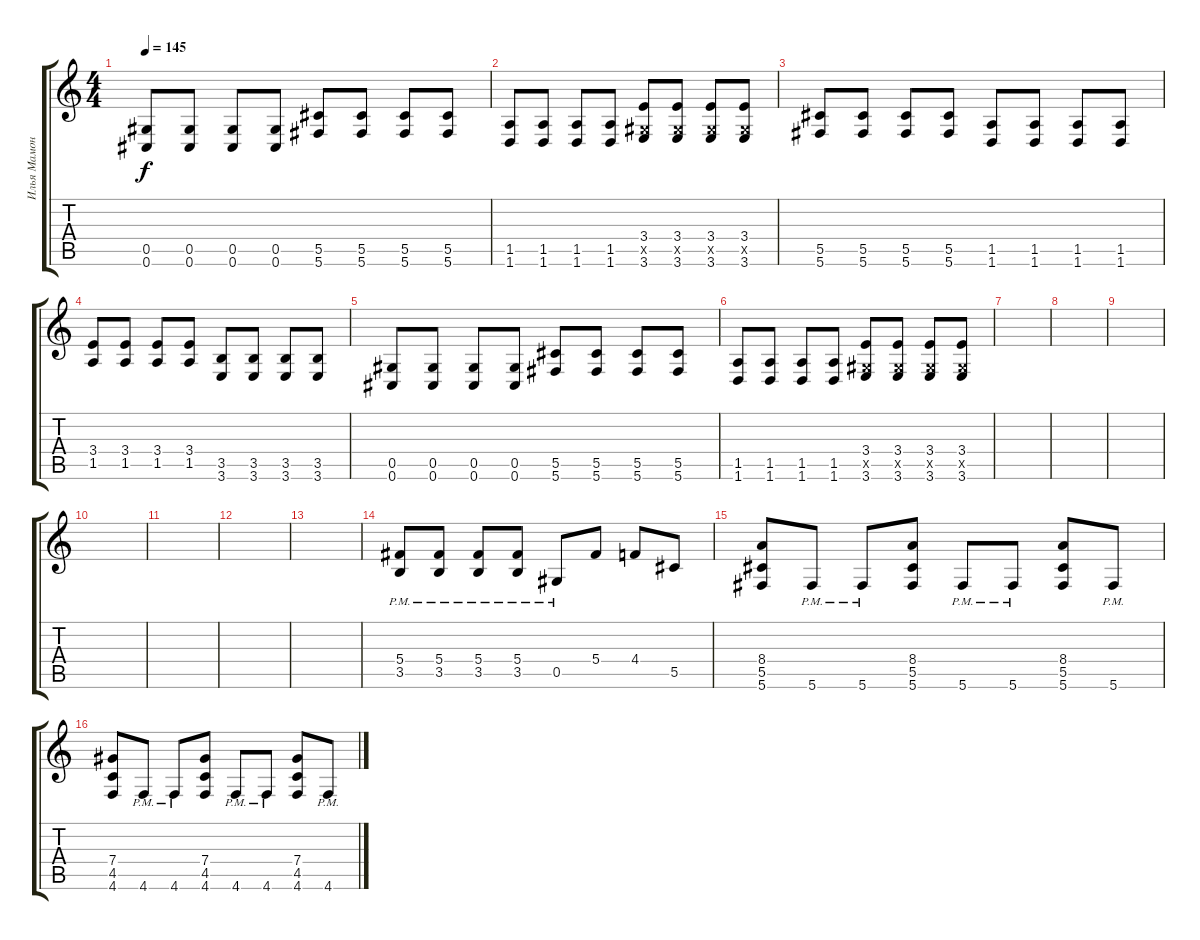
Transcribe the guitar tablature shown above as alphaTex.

\track ("Илья Мамонтов" "Илья Мамон") {instrument distortionguitar}
\staff {score tabs}
\tuning (Eb4 Bb3 Gb3 Db3 Ab2 Db2) {hide}
\ts (4 4)
\tempo 145
\clef g2
\ks c
(0.5 0.6).8{dy f} (0.5 0.6).8 (0.5 0.6).8 (0.5 0.6).8 (5.5 5.6).8 (5.5 5.6).8 (5.5 5.6).8 (5.5 5.6).8 |
(1.5 1.6).8 (1.5 1.6).8 (1.5 1.6).8 (1.5 1.6).8 (3.4 0.5{x} 3.6).8 (3.4 0.5{x} 3.6).8 (3.4 0.5{x} 3.6).8 (3.4 0.5{x} 3.6).8 |
(5.5 5.6).8 (5.5 5.6).8 (5.5 5.6).8 (5.5 5.6).8 (1.5 1.6).8 (1.5 1.6).8 (1.5 1.6).8 (1.5 1.6).8 |
(3.4 1.5).8 (3.4 1.5).8 (3.4 1.5).8 (3.4 1.5).8 (3.5 3.6).8 (3.5 3.6).8 (3.5 3.6).8 (3.5 3.6).8 |
(0.5 0.6).8 (0.5 0.6).8 (0.5 0.6).8 (0.5 0.6).8 (5.5 5.6).8 (5.5 5.6).8 (5.5 5.6).8 (5.5 5.6).8 |
(1.5 1.6).8 (1.5 1.6).8 (1.5 1.6).8 (1.5 1.6).8 (3.4 0.5{x} 3.6).8 (3.4 0.5{x} 3.6).8 (3.4 0.5{x} 3.6).8 (3.4 0.5{x} 3.6).8 |
|
|
|
|
|
|
|
(5.4{pm} 3.5{pm}).8 (5.4{pm} 3.5{pm}).8 (5.4{pm} 3.5{pm}).8 (5.4{pm} 3.5{pm}).8 0.5{pm}.8 5.4.8 4.4.8 5.5.8 |
(8.4 5.5 5.6).8 5.6{pm}.8 5.6{pm}.8 (8.4 5.5 5.6).8 5.6{pm}.8 5.6{pm}.8 (8.4 5.5 5.6).8 5.6{pm}.8 |
(7.4 4.5 4.6).8 4.6{pm}.8 4.6{pm}.8 (7.4 4.5 4.6).8 4.6{pm}.8 4.6{pm}.8 (7.4 4.5 4.6).8 4.6{pm}.8
